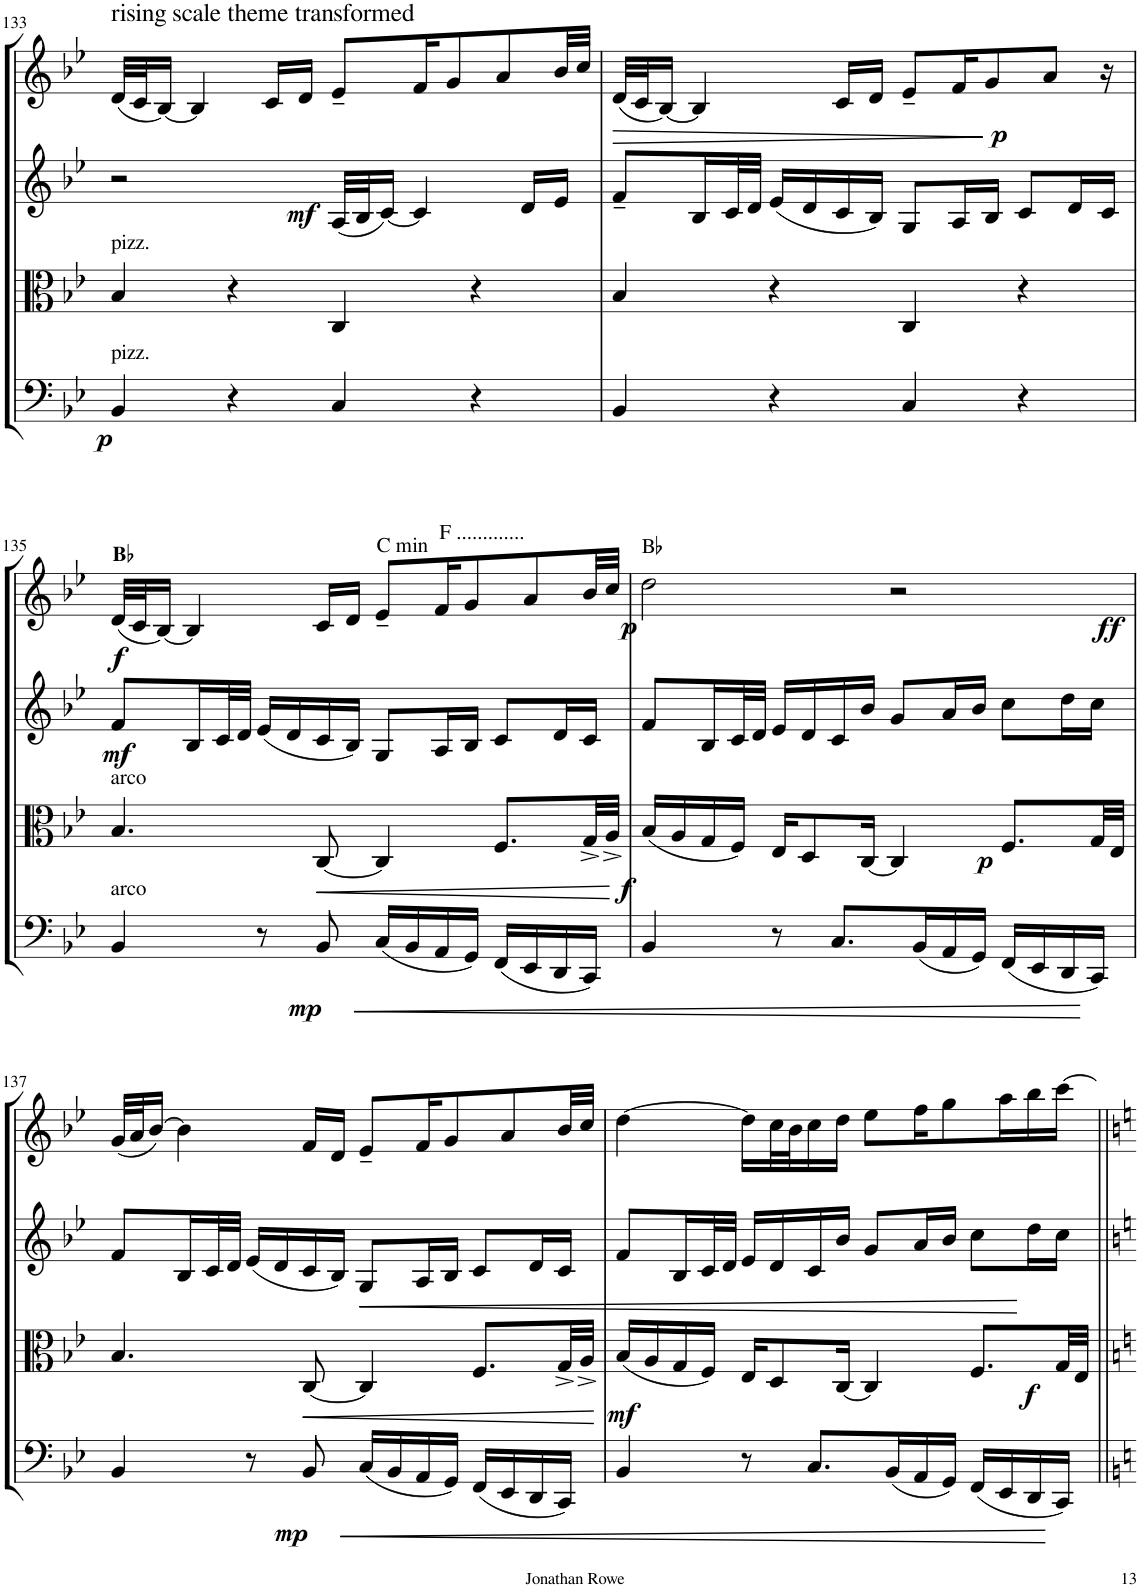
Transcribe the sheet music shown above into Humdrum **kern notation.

**kern	**dynam	**kern	**dynam	**kern	**dynam	**kern	**dynam
*part4	*part4	*part3	*part3	*part2	*part2	*part1	*part1
*staff4	*staff4	*staff3	*staff3	*staff2	*staff2	*staff1	*staff1
*I"Violoncello	*	*I"Viola	*	*I"Violin II	*	*I"Violin I	*
*I'Vc	*	*I'Vla	*	*I'Vln	*	*I'Vln	*
!!LO:PB:g=z
*clefF4	*	*clefC3	*	*clefG2	*	*clefG2	*
*k[b-e-]	*	*k[b-e-]	*	*k[b-e-]	*	*k[b-e-]	*
*M4/4	*	*M4/4	*	*M4/4	*	*M4/4	*
=133	=133	=133	=133	=133	=133	=133	=133
!	!	!	!	!	!	!LO:TX:a:t=rising scale theme transformed	!
!	!	!LO:TX:a:t=pizz.	!	!	!	!	!
!LO:TX:a:t=pizz.	!	!	!	!	!	!	!
!	!LO:DY:b	!	!	!	!	!	!
4BB-/	p	4B-/	.	2r	.	(32d/LLL	.
.	.	.	.	.	.	32c/J	.
.	.	.	.	.	.	[16B-/JJ)	.
.	.	.	.	.	.	4B-/]	.
4r	.	4r	.	.	.	.	.
.	.	.	.	.	.	16c/LL	.
.	.	.	.	.	.	16d/JJ	.
!	!	!	!	!	!LO:DY:b	!	!
4C/	.	4C/	.	(32A/LLL	mf	8e-~/L	.
.	.	.	.	32B-/J	.	.	.
.	.	.	.	[16c/JJ)	.	.	.
.	.	.	.	4c/]	.	16f/K	.
.	.	.	.	.	.	8g/	.
4r	.	4r	.	.	.	.	.
.	.	.	.	.	.	8a/	.
.	.	.	.	16d/LL	.	.	.
.	.	.	.	16e-/JJ	.	32b-/LL	.
.	.	.	.	.	.	32cc/JJJ	.
=134	=134	=134	=134	=134	=134	=134	=134
!	!	!	!	!	!	!	!LO:HP:b
4BB-/	.	4B-/	.	8f~/L	.	(32d/LLL	>
.	.	.	.	.	.	32c/J	.
.	.	.	.	.	.	[16B-/JJ)	.
.	.	.	.	16B-/L	.	4B-/]	.
.	.	.	.	32c/L	.	.	.
.	.	.	.	32d/JJJ	.	.	.
4r	.	4r	.	(16e-/LL	.	.	.
.	.	.	.	16d/	.	.	.
.	.	.	.	16c/	.	16c/LL	.
.	.	.	.	16B-/JJ)	.	16d/JJ	.
4C/	.	4C/	.	8G/L	.	8e-~/L	.
.	.	.	.	16A/L	.	16f/K	.
.	.	.	.	16B-/JJ	.	8g/	.
4r	.	4r	.	8c/L	.	.	.
!	!	!	!	!	!	!	!LO:DY:n=1:b
.	.	.	.	.	.	8a/J	] p
.	.	.	.	16d/L	.	.	.
.	.	.	.	16c/JJ	.	16r	.
!!LO:LB:g=z
=135	=135	=135	=135	=135	=135	=135	=135
!	!	!	!	!	!	!LO:TX:a:B:t=B	!
!	!	!	!	!	!	!LO:TX:a:t=♭	!
!	!	!LO:TX:a:t=arco	!	!	!	!	!
!LO:TX:a:t=arco	!	!	!	!	!	!	!
!	!	!	!	!	!LO:DY:b	!	!LO:DY:b
4BB-/	.	4.B-/	.	8f/L	mf	(32d/LLL	f
.	.	.	.	.	.	32c/J	.
.	.	.	.	.	.	[16B-/JJ)	.
.	.	.	.	16B-/L	.	4B-/]	.
.	.	.	.	32c/L	.	.	.
.	.	.	.	32d/JJJ	.	.	.
8r	.	.	.	(16e-/LL	.	.	.
.	.	.	.	16d/	.	.	.
!	!LO:HP:b	!	!LO:HP:b	!	!	!	!
!	!LO:DY:n=1:b	!	!	!	!	!	!
8BB-/	< mp	[8C/	<	16c/	.	16c/LL	.
.	.	.	.	16B-/JJ)	.	16d/JJ	.
!	!	!	!	!	!	!LO:TX:a:t=C min	!
(16C/LL	.	4C/]	.	8G/L	.	8e-~/L	.
16BB-/	.	.	.	.	.	.	.
!	!	!	!	!	!	!LO:TX:a:t=F .............	!
16AA/	.	.	.	16A/L	.	16f/K	.
16GG/JJ)	.	.	.	16B-/JJ	.	8g/	.
(16FF/LL	.	8.F/L	.	8c/L	.	.	.
16EE-/	.	.	.	.	.	8a/	.
16DD/	.	.	.	16d/L	.	.	.
16CC/JJ)	.	32G^/LL	.	16c/JJ	.	32b-/LL	.
.	.	32A^/JJJ	.	.	.	32cc/JJJ	.
.	.	.	[	.	.	.	.
=136	=136	=136	=136	=136	=136	=136	=136
!	!	!	!	!	!	!LO:TX:a:t=B♭	!
!	!	!	!LO:DY:b	!	!	!	!LO:DY:b
4BB-/	.	(16B-/LL	f	8f/L	.	2dd\	p
.	.	16A/	.	.	.	.	.
.	.	16G/	.	16B-/L	.	.	.
.	.	16F/JJ)	.	32c/L	.	.	.
.	.	.	.	32d/JJJ	.	.	.
8r	.	16E-/KL	.	16e-/LL	.	.	.
.	.	8D/	.	16d/	.	.	.
8.C/L	.	.	.	16c/	.	.	.
.	.	[16C/Jk	.	16b-/JJ	.	.	.
!	!	!	!	!	!	!	!LO:DY:b
.	.	4C/]	.	8g/L	.	2r	ff
(16BB-/L	.	.	.	.	.	.	.
16AA/	.	.	.	16a/L	.	.	.
16GG/JJ)	.	.	.	16b-/JJ	.	.	.
!	!	!	!LO:DY:b	!	!	!	!
(16FF/LL	.	8.F/L	p	8cc\L	.	.	.
16EE-/	.	.	.	.	.	.	.
16DD/	.	.	.	16dd\L	.	.	.
16CC/JJ)	[	32G/LL	.	16cc\JJ	.	.	.
.	.	32E-/JJJ	.	.	.	.	.
!!LO:LB:g=z
=137	=137	=137	=137	=137	=137	=137	=137
4BB-/	.	4.B-/	.	8f/L	.	(32g/LLL	.
.	.	.	.	.	.	32a/J	.
.	.	.	.	.	.	[16b-/JJ)	.
.	.	.	.	16B-/L	.	4b-\]	.
.	.	.	.	32c/L	.	.	.
.	.	.	.	32d/JJJ	.	.	.
8r	.	.	.	(16e-/LL	.	.	.
.	.	.	.	16d/	.	.	.
!	!LO:HP:b	!	!LO:HP:b	!	!	!	!
!	!LO:DY:n=1:b	!	!	!	!	!	!
8BB-/	< mp	[8C/	<	16c/	.	16f/LL	.
.	.	.	.	16B-/JJ)	.	16d/JJ	.
!	!	!	!	!	!LO:HP:b	!	!
(16C/LL	.	4C/]	.	8G/L	<	8e-~/L	.
16BB-/	.	.	.	.	.	.	.
16AA/	.	.	.	16A/L	.	16f/K	.
16GG/JJ)	.	.	.	16B-/JJ	.	8g/	.
(16FF/LL	.	8.F/L	.	8c/L	.	.	.
16EE-/	.	.	.	.	.	8a/	.
16DD/	.	.	.	16d/L	.	.	.
16CC/JJ)	.	32G^/LL	.	16c/JJ	.	32b-/LL	.
.	.	32A^/JJJ	.	.	.	32cc/JJJ	.
.	.	.	[	.	.	.	.
=138	=138	=138	=138	=138	=138	=138	=138
!	!	!	!LO:DY:b	!	!	!	!
4BB-/	.	(16B-/LL	mf	8f/L	.	[4dd\	.
.	.	16A/	.	.	.	.	.
.	.	16G/	.	16B-/L	.	.	.
.	.	16F/JJ)	.	32c/L	.	.	.
.	.	.	.	32d/JJJ	.	.	.
8r	.	16E-/KL	.	16e-/LL	.	16dd\LL]	.
.	.	8D/	.	16d/	.	32cc\L	.
.	.	.	.	.	.	32b-\J	.
8.C/L	.	.	.	16c/	.	16cc\	.
.	.	[16C/Jk	.	16b-/JJ	.	16dd\JJ	.
.	.	4C/]	.	8g/L	.	8ee-\L	.
(16BB-/L	.	.	.	.	.	.	.
16AA/	.	.	.	16a/L	.	16ff\K	.
16GG/JJ)	.	.	.	16b-/JJ	.	8gg\	.
(16FF/LL	.	8.F/L	.	8cc\L	.	.	.
16EE-/	.	.	.	.	.	16aa\L	.
16DD/	.	.	.	16dd\L	[	16bb-\	.
!	!	!	!LO:DY:b	!	!	!	!
16CC/JJ)	[	32G/LL	f	16cc\JJ	.	[16ccc\JJ	.
.	.	32E-/JJJ	.	.	.	.	.
=||	=||	=||	=||	=||	=||	=||	=||
*-	*-	*-	*-	*-	*-	*-	*-
